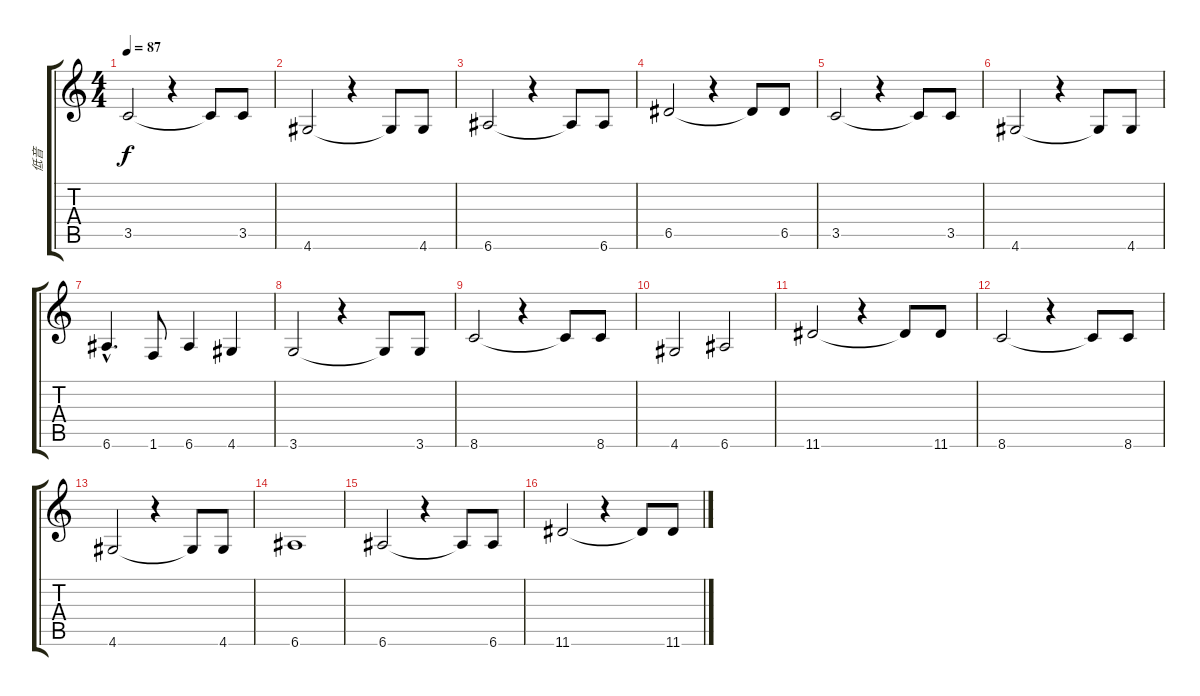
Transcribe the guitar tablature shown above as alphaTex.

\track ("低音" "低音") {instrument electricbassfinger}
\staff {score tabs}
\tuning (E4 B3 G3 D3 A2 E2) {hide}
\ts (4 4)
\tempo 87
\clef g2
\ks c
3.5.2{dy f} r.4 3.5{t}.8 3.5.8 |
4.6.2 r.4 4.6{t}.8 4.6.8 |
6.6.2 r.4 6.6{t}.8 6.6.8 |
6.5.2 r.4 6.5{t}.8 6.5.8 |
3.5.2 r.4 3.5{t}.8 3.5.8 |
4.6.2 r.4 4.6{t}.8 4.6.8 |
6.6{hac}.4{d} 1.6.8 6.6.4 4.6.4 |
3.6.2 r.4 3.6{t}.8 3.6.8 |
8.6.2 r.4 8.6{t}.8 8.6.8 |
4.6.2 6.6.2 |
11.6.2 r.4 11.6{t}.8 11.6.8 |
8.6.2 r.4 8.6{t}.8 8.6.8 |
4.6.2 r.4 4.6{t}.8 4.6.8 |
6.6.1 |
6.6.2 r.4 6.6{t}.8 6.6.8 |
11.6.2 r.4 11.6{t}.8 11.6.8
